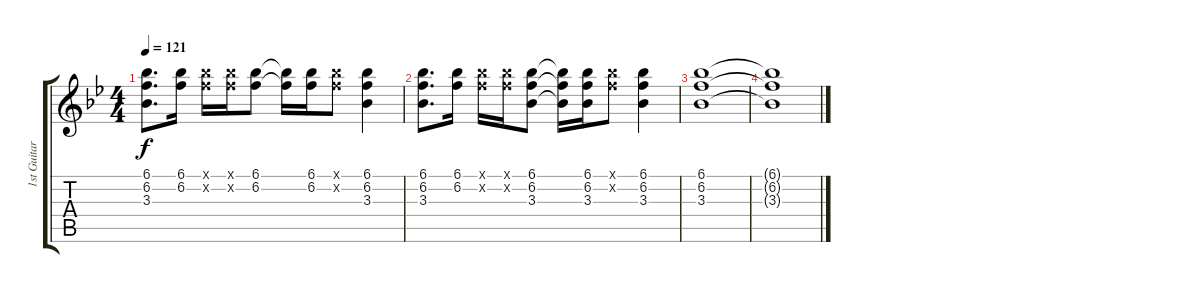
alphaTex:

\track ("1st Guitar" "1st Guitar") {instrument overdrivenguitar}
\staff {score tabs}
\tuning (E4 B3 G3 D3 A2 E2) {hide}
\ts (4 4)
\tempo 121
\clef g2
\ks bb
(6.1 6.2 3.3).8{d dy f} (6.1 6.2).16 (6.1{x} 6.2{x}).16 (6.1{x} 6.2{x}).16 (6.1 6.2).8 (6.1{t} 6.2{t}).16 (6.1 6.2).16 (6.1{x} 6.2{x}).8 (6.1 6.2 3.3).4 |
(6.1 6.2 3.3).8{d} (6.1 6.2).16 (6.1{x} 6.2{x}).16 (6.1{x} 6.2{x}).16 (6.1 6.2 3.3).8 (6.1{t} 6.2{t} 3.3{t}).16 (6.1 6.2 3.3).16 (6.1{x} 6.2{x}).8 (6.1 6.2 3.3).4 |
(6.1 6.2 3.3).1 |
(6.1{t} 6.2{t} 3.3{t}).1
